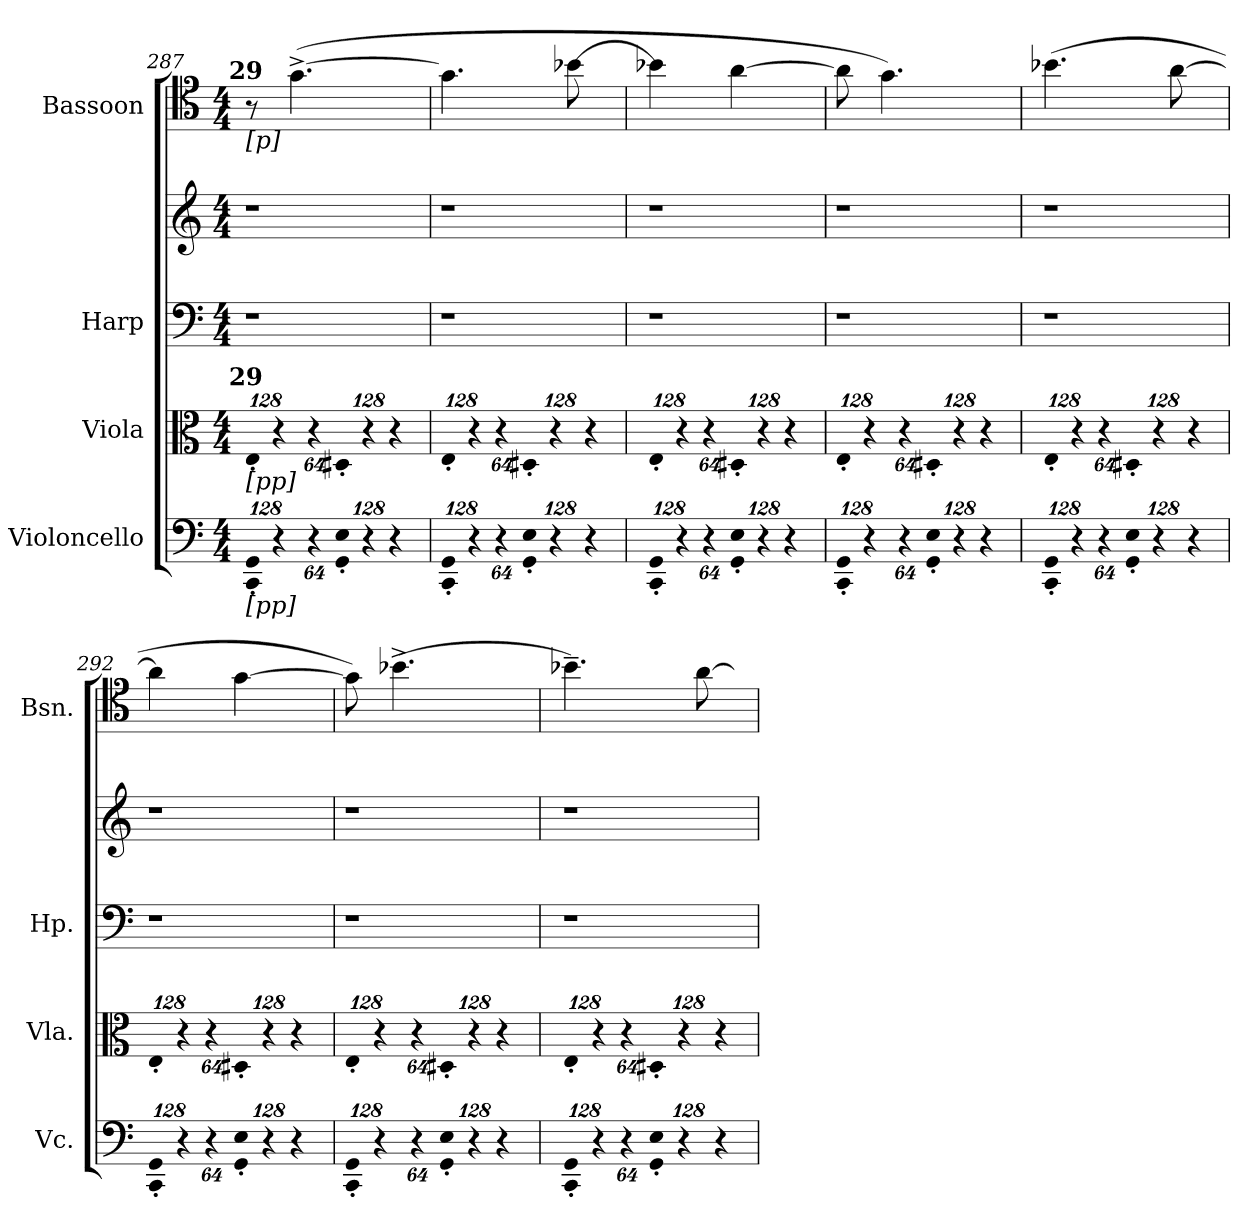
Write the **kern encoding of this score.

**kern	**kern	**kern	**kern	**kern
*part4	*part3	*part2	*part2	*part1
*staff5	*staff4	*staff3	*staff2	*staff1
*I"Violoncello	*I"Viola	*I"Harp	*	*I"Bassoon
*I'Vc.	*I'Vla.	*I'Hp.	*	*I'Bsn.
!!LO:PB:g=z
*clefF4	*clefC3	*clefF4	*clefG2	*clefC4
*k[]	*k[]	*k[]	*k[]	*k[]
*C:	*C:	*C:	*C:	*C:
*M4/4	*M4/4	*M4/4	*M4/4	*M4/4
*MM207	*MM207	*MM207	*MM207	*MM207
*Xbrackettup	*	*	*	*
=287	=287	=287	=287	=287
!LO:N:vis=8	!	!	!	!
*	*Xbrackettup	*	*	*
!	!	!	!	!LO:TX:b:t=[p]
!	!	!	!	!LO:TX:a:B:cj:t=29
!	!LO:TX:b:t=[pp]	!	!	!
!	!LO:TX:a:B:cj:t=29	!	!	!
!LO:TX:b:t=[pp]	!	!	!	!
!	!LO:N:vis=8	!LO:N:vis=1	!LO:N:vis=1	!
1024%85CCi/' 1024%85GGi'	1024%85E'i/	2r	2r	8r
!LO:N:vis=8	!LO:N:vis=8	!	!	!
1024%85r	1024%85r	.	.	.
.	.	.	.	([>4.g^i\
!LO:N:vis=8	!LO:N:vis=8	!	!	!
512%43r	512%43r	.	.	.
!LO:N:vis=8	!LO:N:vis=8	!	!	!
1024%85GGi/' 1024%85Ei'	1024%85D#X'i/	.	.	.
!LO:N:vis=8	!LO:N:vis=8	!	!	!
1024%85r	1024%85r	.	.	.
!LO:N:vis=8	!LO:N:vis=8	!	!	!
512%43r	512%43r	.	.	.
=288	=288	=288	=288	=288
!LO:N:vis=8	!LO:N:vis=8	!LO:N:vis=1	!LO:N:vis=1	!
1024%85CCi/' 1024%85GGi'	1024%85E'i/	2r	2r	4.gi\]
!LO:N:vis=8	!LO:N:vis=8	!	!	!
1024%85r	1024%85r	.	.	.
!LO:N:vis=8	!LO:N:vis=8	!	!	!
512%43r	512%43r	.	.	.
!LO:N:vis=8	!LO:N:vis=8	!	!	!
1024%85GGi/' 1024%85Ei'	1024%85D#X'i/	.	.	.
!LO:N:vis=8	!LO:N:vis=8	!	!	!
1024%85r	1024%85r	.	.	.
.	.	.	.	[>8b-Xi\
!LO:N:vis=8	!LO:N:vis=8	!	!	!
512%43r	512%43r	.	.	.
=289	=289	=289	=289	=289
!LO:N:vis=8	!LO:N:vis=8	!LO:N:vis=1	!LO:N:vis=1	!
1024%85CCi/' 1024%85GGi'	1024%85E'i/	2r	2r	4b-Xi\]
!LO:N:vis=8	!LO:N:vis=8	!	!	!
1024%85r	1024%85r	.	.	.
!LO:N:vis=8	!LO:N:vis=8	!	!	!
512%43r	512%43r	.	.	.
!LO:N:vis=8	!LO:N:vis=8	!	!	!
1024%85GGi/' 1024%85Ei'	1024%85D#X'i/	.	.	[>4ai\
!LO:N:vis=8	!LO:N:vis=8	!	!	!
1024%85r	1024%85r	.	.	.
!LO:N:vis=8	!LO:N:vis=8	!	!	!
512%43r	512%43r	.	.	.
=290	=290	=290	=290	=290
!LO:N:vis=8	!LO:N:vis=8	!LO:N:vis=1	!LO:N:vis=1	!
1024%85CCi/' 1024%85GGi'	1024%85E'i/	2r	2r	8ai\]
!LO:N:vis=8	!LO:N:vis=8	!	!	!
1024%85r	1024%85r	.	.	.
.	.	.	.	4.gi\)
!LO:N:vis=8	!LO:N:vis=8	!	!	!
512%43r	512%43r	.	.	.
!LO:N:vis=8	!LO:N:vis=8	!	!	!
1024%85GGi/' 1024%85Ei'	1024%85D#X'i/	.	.	.
!LO:N:vis=8	!LO:N:vis=8	!	!	!
1024%85r	1024%85r	.	.	.
!LO:N:vis=8	!LO:N:vis=8	!	!	!
512%43r	512%43r	.	.	.
!!LO:LB:g=z
=291	=291	=291	=291	=291
!LO:N:vis=8	!LO:N:vis=8	!LO:N:vis=1	!LO:N:vis=1	!
1024%85CCi/' 1024%85GGi'	1024%85E'i/	2r	2r	(4.b-Xi\
!LO:N:vis=8	!LO:N:vis=8	!	!	!
1024%85r	1024%85r	.	.	.
!LO:N:vis=8	!LO:N:vis=8	!	!	!
512%43r	512%43r	.	.	.
!LO:N:vis=8	!LO:N:vis=8	!	!	!
1024%85GGi/' 1024%85Ei'	1024%85D#X'i/	.	.	.
!LO:N:vis=8	!LO:N:vis=8	!	!	!
1024%85r	1024%85r	.	.	.
.	.	.	.	[>8ai\
!LO:N:vis=8	!LO:N:vis=8	!	!	!
512%43r	512%43r	.	.	.
=292	=292	=292	=292	=292
!LO:N:vis=8	!LO:N:vis=8	!LO:N:vis=1	!LO:N:vis=1	!
1024%85CCi/' 1024%85GGi'	1024%85E'i/	2r	2r	4ai\]
!LO:N:vis=8	!LO:N:vis=8	!	!	!
1024%85r	1024%85r	.	.	.
!LO:N:vis=8	!LO:N:vis=8	!	!	!
512%43r	512%43r	.	.	.
!LO:N:vis=8	!LO:N:vis=8	!	!	!
1024%85GGi/' 1024%85Ei'	1024%85D#X'i/	.	.	[>4gi\
!LO:N:vis=8	!LO:N:vis=8	!	!	!
1024%85r	1024%85r	.	.	.
!LO:N:vis=8	!LO:N:vis=8	!	!	!
512%43r	512%43r	.	.	.
=293	=293	=293	=293	=293
!LO:N:vis=8	!LO:N:vis=8	!LO:N:vis=1	!LO:N:vis=1	!
1024%85CCi/' 1024%85GGi'	1024%85E'i/	2r	2r	8gi\])
!LO:N:vis=8	!LO:N:vis=8	!	!	!
1024%85r	1024%85r	.	.	.
.	.	.	.	[>4.b-X^i\
!LO:N:vis=8	!LO:N:vis=8	!	!	!
512%43r	512%43r	.	.	.
!LO:N:vis=8	!LO:N:vis=8	!	!	!
1024%85GGi/' 1024%85Ei'	1024%85D#X'i/	.	.	.
!LO:N:vis=8	!LO:N:vis=8	!	!	!
1024%85r	1024%85r	.	.	.
!LO:N:vis=8	!LO:N:vis=8	!	!	!
512%43r	512%43r	.	.	.
=294	=294	=294	=294	=294
!LO:N:vis=8	!LO:N:vis=8	!LO:N:vis=1	!LO:N:vis=1	!
1024%85CCi/' 1024%85GGi'	1024%85E'i/	2r	2r	4.b-X~i\]
!LO:N:vis=8	!LO:N:vis=8	!	!	!
1024%85r	1024%85r	.	.	.
!LO:N:vis=8	!LO:N:vis=8	!	!	!
512%43r	512%43r	.	.	.
!LO:N:vis=8	!LO:N:vis=8	!	!	!
1024%85GGi/' 1024%85Ei'	1024%85D#X'i/	.	.	.
!LO:N:vis=8	!LO:N:vis=8	!	!	!
1024%85r	1024%85r	.	.	.
.	.	.	.	[>8ai\
!LO:N:vis=8	!LO:N:vis=8	!	!	!
512%43r	512%43r	.	.	.
=	=	=	=	=
*-	*-	*-	*-	*-
